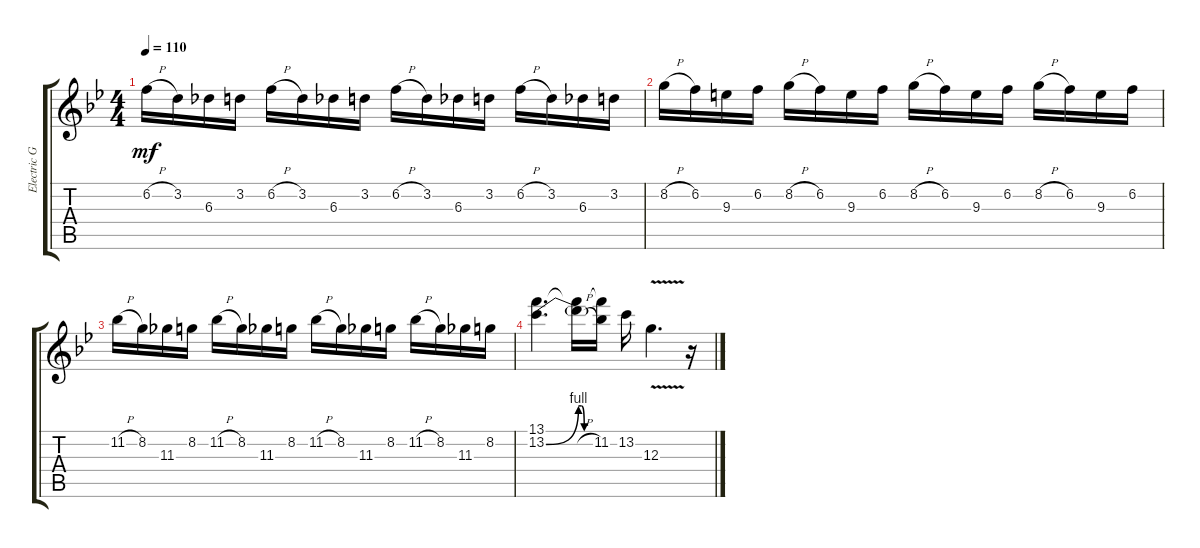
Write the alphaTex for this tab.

\track ("Electric Guitar" "Electric G") {instrument electricguitarclean}
\staff {score tabs}
\tuning (E4 B3 G3 D3 A2 E2) {hide}
\ts (4 4)
\tempo 110
\clef g2
\ks gminor
6.2{h}.16{dy mf instrument electricguitarclean} 3.2.16 6.3.16 3.2.16 6.2{h}.16 3.2.16 6.3.16 3.2.16 6.2{h}.16 3.2.16 6.3.16 3.2.16 6.2{h}.16 3.2.16 6.3.16 3.2.16 |
8.2{h}.16 6.2.16 9.3.16 6.2.16 8.2{h}.16 6.2.16 9.3.16 6.2.16 8.2{h}.16 6.2.16 9.3.16 6.2.16 8.2{h}.16 6.2.16 9.3.16 6.2.16 |
11.2{h}.16 8.2.16 11.3.16 8.2.16 11.2{h}.16 8.2.16 11.3.16 8.2.16 11.2{h}.16 8.2.16 11.3.16 8.2.16 11.2{h}.16 8.2.16 11.3.16 8.2.16 |
(13.1 13.2{be (bend 0 0 60 4)}).4{d} (13.1{t} 13.2{be (custom 0 4 15 4 30 0 60 0) h t}).16 (13.1{t} 11.2).16 13.2.16 12.3{v}.4{d} r.16
